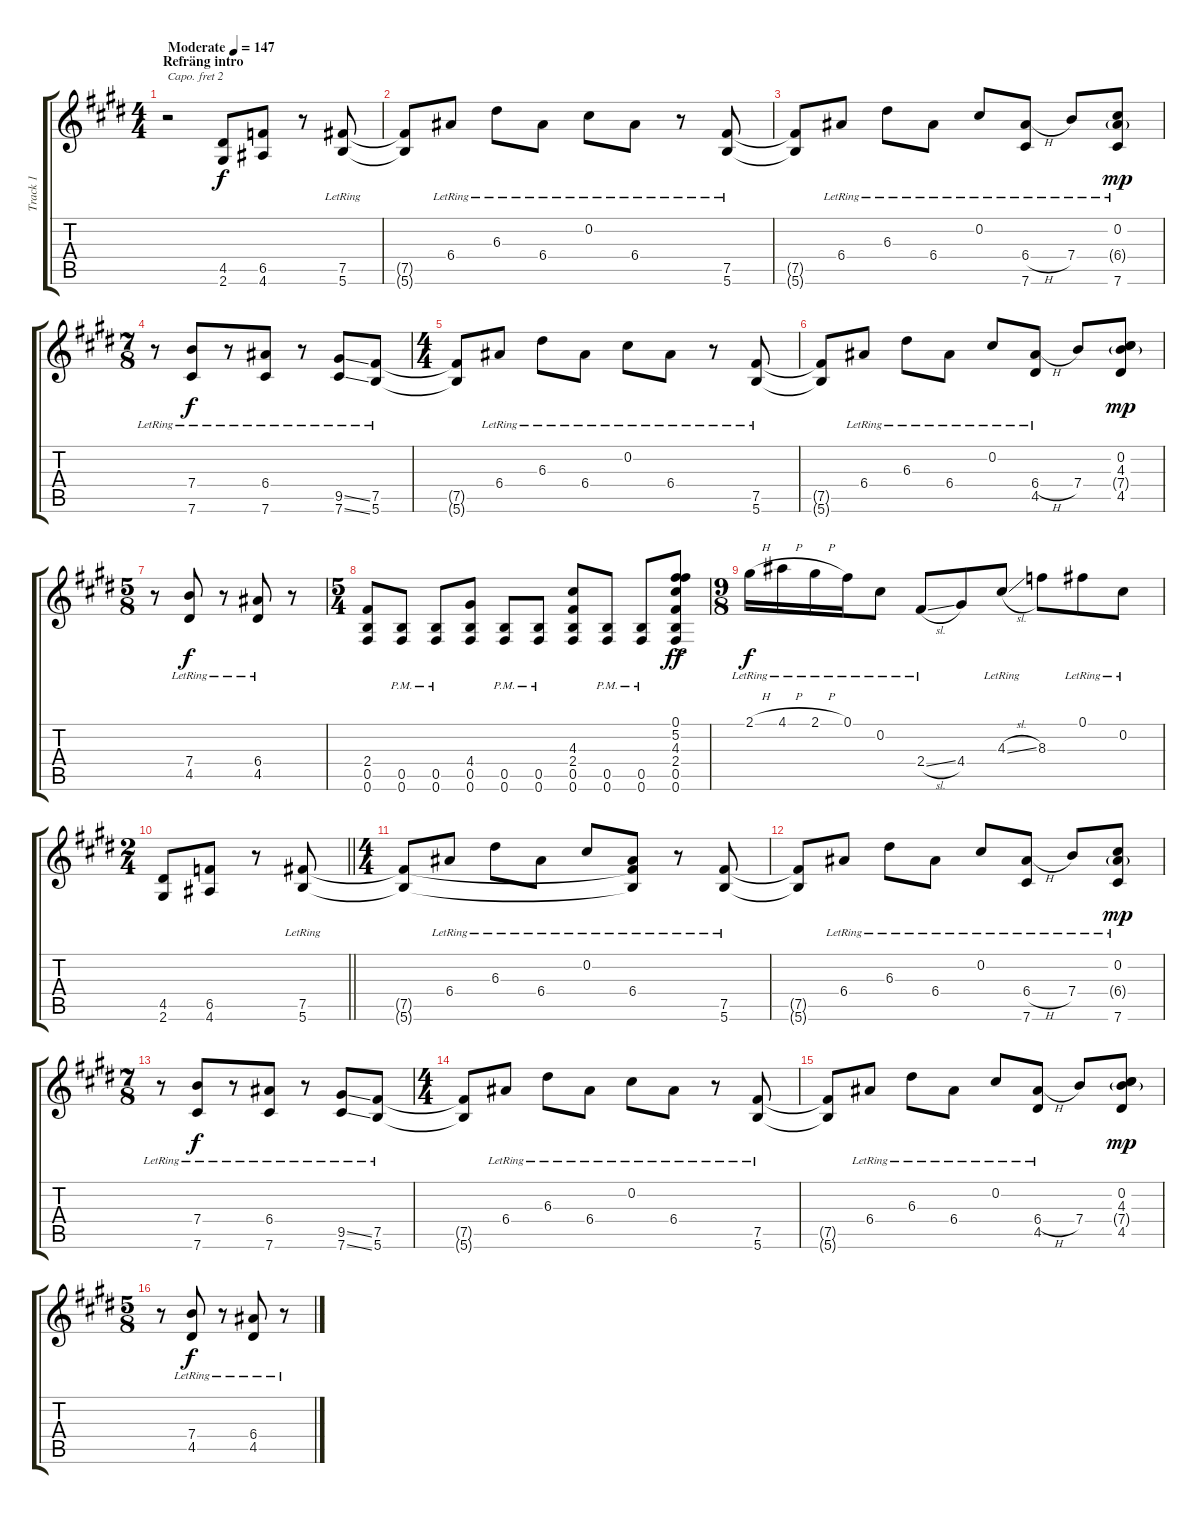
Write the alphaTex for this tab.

\track ("Track 1" "Track 1") {instrument overdrivenguitar}
\staff {score tabs}
\capo 2
\tuning (E4 B3 G3 D3 A2 E2) {hide}
\ts (4 4)
\section ("" "Refräng intro")
\tempo (147 "Moderate")
\clef g2
\ks e
r.2{dy f instrument overdrivenguitar} (4.5 2.6).8 (6.5 4.6).8 r.8 (7.5{lr} 5.6{lr}).8 |
(7.5{t} 5.6{t}).8 6.4{lr}.8 6.3{lr}.8 6.4{lr}.8 0.2{lr}.8 6.4{lr}.8 r.8 (7.5{lr} 5.6{lr}).8 |
(7.5{t} 5.6{t}).8 6.4{lr}.8 6.3{lr}.8 6.4{lr}.8 0.2{lr}.8 (6.4{h lr} 7.6).8 7.4{lr}.8 (0.2{lr} 6.4{g lr} 7.6{lr}).8{dy mp} |
\ts (7 8)
r.8 (7.4{lr} 7.6{lr}).8{dy f} r.8 (6.4{lr} 7.6{lr}).8 r.8 (9.5{ss lr} 7.6{ss lr}).8 (7.5{lr} 5.6{lr}).8 |
\ts (4 4)
(7.5{t} 5.6{t}).8 6.4{lr}.8 6.3{lr}.8 6.4{lr}.8 0.2{lr}.8 6.4{lr}.8 r.8 (7.5{lr} 5.6{lr}).8 |
(7.5{t} 5.6{t}).8 6.4{lr}.8 6.3{lr}.8 6.4{lr}.8 0.2{lr}.8 (6.4{h lr} 4.5).8 7.4.8 (0.2 4.3 7.4{g} 4.5).8{dy mp} |
\ts (5 8)
r.8 (7.4{lr} 4.5).8{dy f} r.8 (6.4{lr} 4.5).8 r.8 |
\ts (5 4)
(2.4 0.5 0.6).8 (0.5{pm} 0.6{pm}).8 (0.5{pm} 0.6{pm}).8 (4.4 0.5 0.6).8 (0.5{pm} 0.6{pm}).8 (0.5{pm} 0.6{pm}).8 (4.3 2.4 0.5 0.6).8 (0.5{pm} 0.6{pm}).8 (0.5{pm} 0.6{pm}).8 (0.1{ac} 5.2{ac} 4.3{ac} 2.4{ac} 0.5{ac} 0.6{ac}).8{dy ff} |
\ts (9 8)
2.1{h lr}.16{dy f} 4.1{h lr}.16 2.1{h lr}.16 0.1{lr}.16 0.2{lr}.8 2.4{sl lr}.8 4.4.8 4.3{sl lr}.8 8.3.8 0.1{lr}.8 0.2{lr}.8 |
\ts (2 4)
\barLineRight lightlight
(4.5 2.6).8 (6.5 4.6).8 r.8 (7.5{lr} 5.6{lr}).8 |
\ts (4 4)
(7.5{t} 5.6{t}).8 6.4{lr}.8 6.3{lr}.8 6.4{lr}.8 0.2{lr}.8 (6.4{lr} 7.5{t} 5.6{t}).8 r.8 (7.5{lr} 5.6{lr}).8 |
(7.5{t} 5.6{t}).8 6.4{lr}.8 6.3{lr}.8 6.4{lr}.8 0.2{lr}.8 (6.4{h lr} 7.6).8 7.4{lr}.8 (0.2{lr} 6.4{g lr} 7.6{lr}).8{dy mp} |
\ts (7 8)
r.8 (7.4{lr} 7.6{lr}).8{dy f} r.8 (6.4{lr} 7.6{lr}).8 r.8 (9.5{ss lr} 7.6{ss lr}).8 (7.5{lr} 5.6{lr}).8 |
\ts (4 4)
(7.5{t} 5.6{t}).8 6.4{lr}.8 6.3{lr}.8 6.4{lr}.8 0.2{lr}.8 6.4{lr}.8 r.8 (7.5{lr} 5.6{lr}).8 |
(7.5{t} 5.6{t}).8 6.4{lr}.8 6.3{lr}.8 6.4{lr}.8 0.2{lr}.8 (6.4{h lr} 4.5).8 7.4.8 (0.2 4.3 7.4{g} 4.5).8{dy mp} |
\ts (5 8)
r.8 (7.4{lr} 4.5).8{dy f} r.8 (6.4{lr} 4.5).8 r.8
